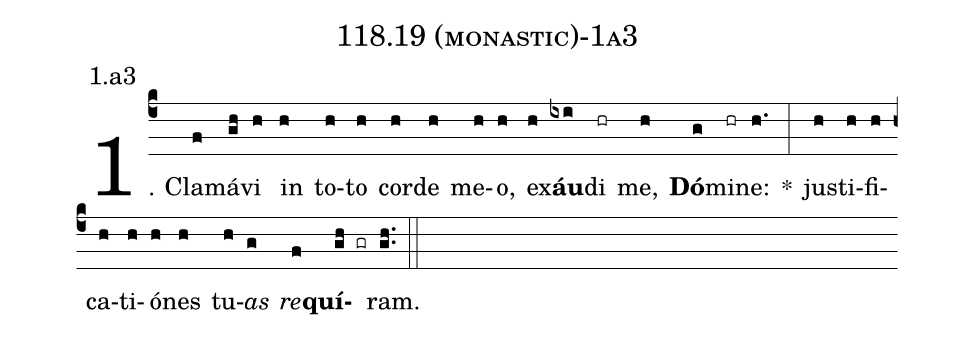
name: 118.19 (monastic)-1a3;
annotation: 1.a3;
%%
(c4)1. Cla(f)má(gh)vi(h) in(h) to(h)to(h) cor(h)de(h) me(h)o,(h) ex(h)<b>áu</b>(ixi)di(hr) me,(h) <b>Dó</b>(g)mi(hr)ne:(h.) *(:) jus(h)ti(h)fi(h)ca(h)ti(h)ó(h)nes(h) tu(h)<i>as</i>(g) <i>re</i>(f)<b>quí</b>(gh gr)ram.(gh..) (::)
